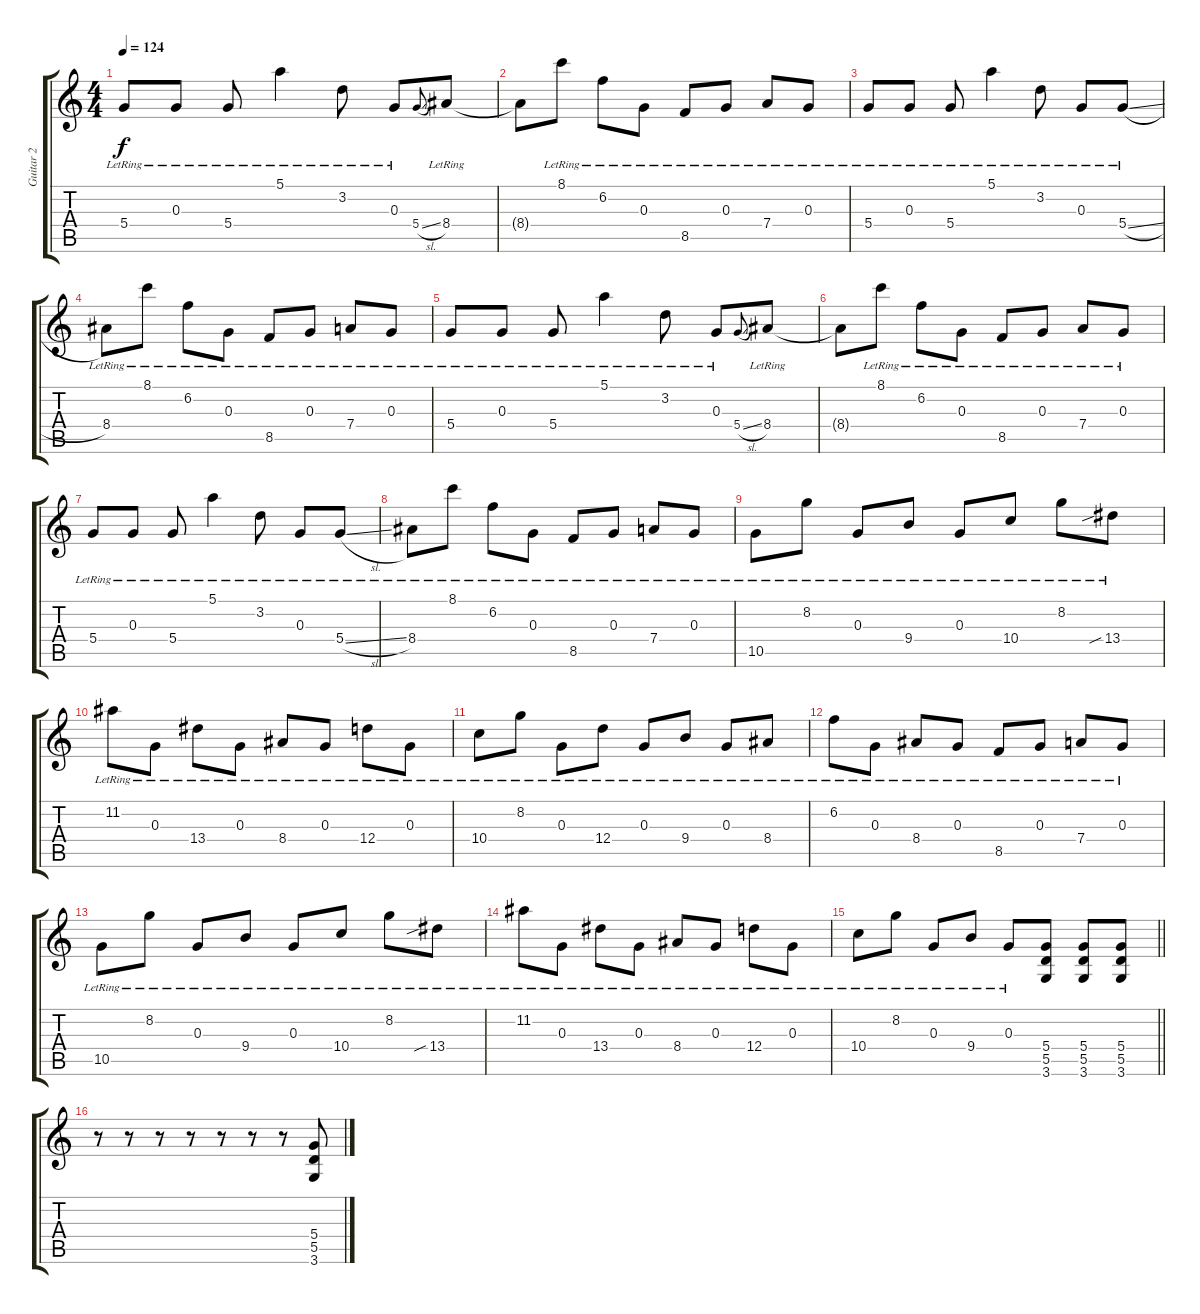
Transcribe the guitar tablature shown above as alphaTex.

\track ("Guitar 2" "Guitar 2") {instrument acousticguitarsteel}
\staff {score tabs}
\tuning (E4 B3 G3 D3 A2 E2) {hide}
\ts (4 4)
\tempo 124
\clef g2
\ks c
5.4{lr}.8{dy f} 0.3{lr}.8 5.4{lr}.8 5.1{lr}.4 3.2{lr}.8 0.3{lr}.8 5.4{sl}.8{gr onbeat} 8.4{lr}.8 |
8.4{t}.8 8.1{lr}.8 6.2{lr}.8 0.3{lr}.8 8.5{lr}.8 0.3{lr}.8 7.4{lr}.8 0.3{lr}.8 |
5.4{lr}.8 0.3{lr}.8 5.4{lr}.8 5.1{lr}.4 3.2{lr}.8 0.3{lr}.8 5.4{sl lr}.8 |
8.4{lr}.8 8.1{lr}.8 6.2{lr}.8 0.3{lr}.8 8.5{lr}.8 0.3{lr}.8 7.4{lr}.8 0.3{lr}.8 |
5.4{lr}.8 0.3{lr}.8 5.4{lr}.8 5.1{lr}.4 3.2{lr}.8 0.3{lr}.8 5.4{sl}.8{gr onbeat} 8.4{lr}.8 |
8.4{t}.8 8.1{lr}.8 6.2{lr}.8 0.3{lr}.8 8.5{lr}.8 0.3{lr}.8 7.4{lr}.8 0.3{lr}.8 |
5.4{lr}.8 0.3{lr}.8 5.4{lr}.8 5.1{lr}.4 3.2{lr}.8 0.3{lr}.8 5.4{sl lr}.8 |
8.4{lr}.8 8.1{lr}.8 6.2{lr}.8 0.3{lr}.8 8.5{lr}.8 0.3{lr}.8 7.4{lr}.8 0.3{lr}.8 |
10.5{lr}.8 8.2{lr}.8 0.3{lr}.8 9.4{lr}.8 0.3{lr}.8 10.4{lr}.8 8.2{lr}.8 13.4{sib lr}.8 |
11.2{lr}.8 0.3{lr}.8 13.4{lr}.8 0.3{lr}.8 8.4{lr}.8 0.3{lr}.8 12.4{lr}.8 0.3{lr}.8 |
10.4{lr}.8 8.2{lr}.8 0.3{lr}.8 12.4{lr}.8 0.3{lr}.8 9.4{lr}.8 0.3{lr}.8 8.4{lr}.8 |
6.2{lr}.8 0.3{lr}.8 8.4{lr}.8 0.3{lr}.8 8.5{lr}.8 0.3{lr}.8 7.4{lr}.8 0.3{lr}.8 |
10.5{lr}.8 8.2{lr}.8 0.3{lr}.8 9.4{lr}.8 0.3{lr}.8 10.4{lr}.8 8.2{lr}.8 13.4{sib lr}.8 |
11.2{lr}.8 0.3{lr}.8 13.4{lr}.8 0.3{lr}.8 8.4{lr}.8 0.3{lr}.8 12.4{lr}.8 0.3{lr}.8 |
\barLineRight lightlight
10.4{lr}.8 8.2{lr}.8 0.3{lr}.8 9.4{lr}.8 0.3{lr}.8 (5.4 5.5 3.6).8{instrument overdrivenguitar} (5.4 5.5 3.6).8 (5.4 5.5 3.6).8 |
r.8 r.8 r.8 r.8 r.8 r.8 r.8 (5.4 5.5 3.6).8
